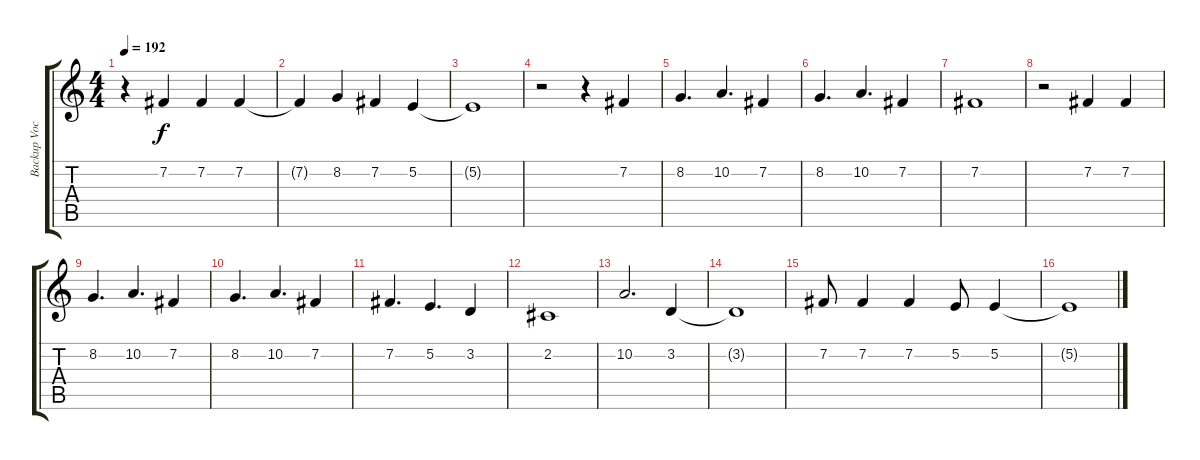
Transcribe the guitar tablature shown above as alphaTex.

\track ("Backup Vocals" "Backup Voc") {instrument fx1rain}
\staff {score tabs}
\tuning (E4 B3 G3 D3 A2 E2) {hide}
\ts (4 4)
\tempo 192
\clef g2
\ks c
r.4{dy f} 7.2.4 7.2.4 7.2.4 |
7.2{t}.4 8.2.4 7.2.4 5.2.4 |
5.2{t}.1 |
r.2 r.4 7.2.4{volume 10} |
8.2.4{d} 10.2.4{d} 7.2.4 |
8.2.4{d} 10.2.4{d} 7.2.4 |
7.2.1 |
r.2 7.2.4 7.2.4 |
8.2.4{d} 10.2.4{d} 7.2.4 |
8.2.4{d} 10.2.4{d} 7.2.4 |
7.2.4{d} 5.2.4{d} 3.2.4 |
2.2.1 |
10.2.2{d} 3.2.4 |
3.2{t}.1 |
7.2.8 7.2.4 7.2.4 5.2.8 5.2.4 |
5.2{t}.1
